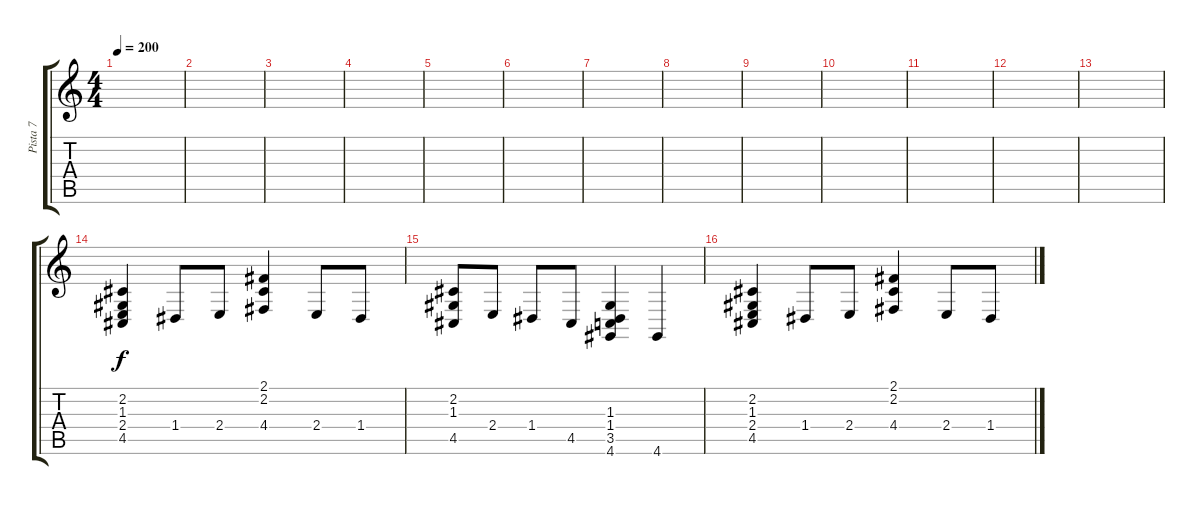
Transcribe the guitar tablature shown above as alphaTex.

\track ("Pista 7" "Pista 7") {instrument synthstrings1}
\staff {score tabs}
\tuning (E4 B3 G3 D3 A2 E2) {hide}
\ts (4 4)
\tempo 200
\clef g2
\ks c
|
|
|
|
|
|
|
|
|
|
|
|
|
(2.2 1.3 2.4 4.5).4 1.4.8 2.4.8 (2.1 2.2 4.4).4 2.4.8 1.4.8 |
(2.2 1.3 4.5).8 2.4.8 1.4.8 4.5.8 (1.3 1.4 3.5 4.6).4 4.6.4 |
(2.2 1.3 2.4 4.5).4 1.4.8 2.4.8 (2.1 2.2 4.4).4 2.4.8 1.4.8
